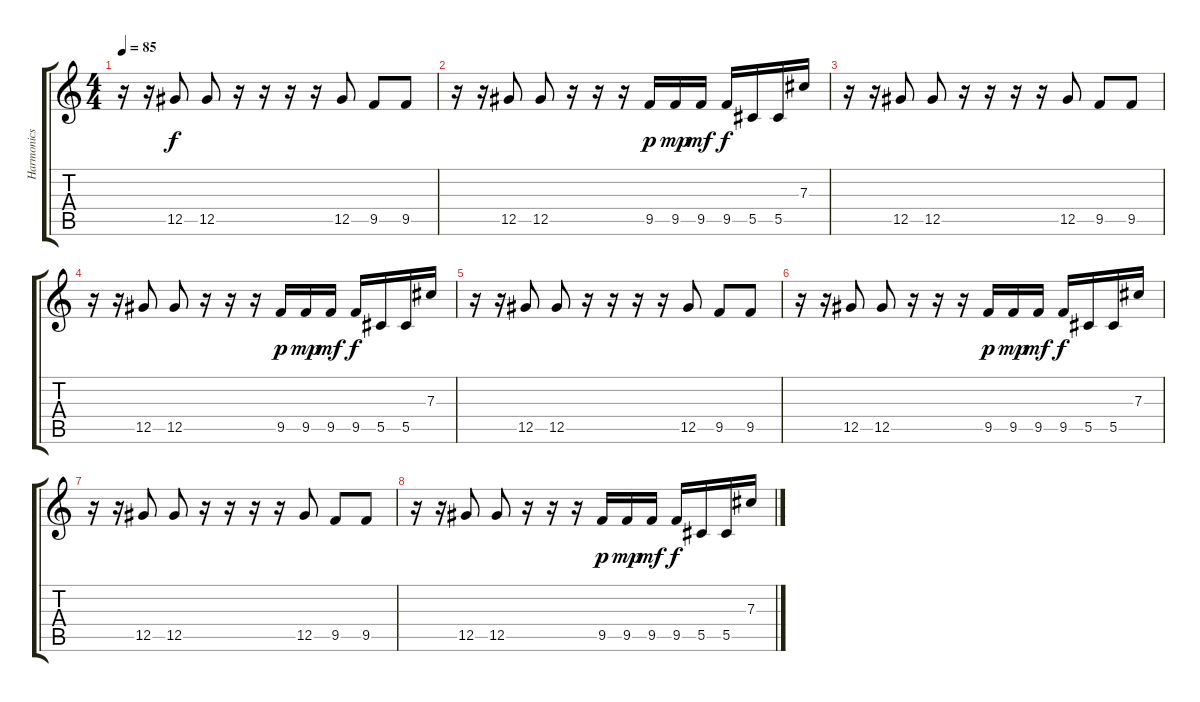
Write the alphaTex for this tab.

\track ("Harmonics Guitar" "Harmonics ") {instrument guitarharmonics}
\staff {score tabs}
\tuning (Eb4 Bb3 Gb3 Db3 Ab2 Db2) {hide}
\ts (4 4)
\tempo 85
\clef g2
\ks c
r.16{dy f} r.16 12.5.8 12.5.8 r.16 r.16 r.16 r.16 12.5.8 9.5.8 9.5.8 |
r.16 r.16 12.5.8 12.5.8 r.16 r.16 r.16 9.5.16{dy p} 9.5.16{dy mp} 9.5.16{dy mf} 9.5.16{dy f} 5.5.16 5.5.16 7.3.16 |
r.16 r.16 12.5.8 12.5.8 r.16 r.16 r.16 r.16 12.5.8 9.5.8 9.5.8 |
r.16 r.16 12.5.8 12.5.8 r.16 r.16 r.16 9.5.16{dy p} 9.5.16{dy mp} 9.5.16{dy mf} 9.5.16{dy f} 5.5.16 5.5.16 7.3.16 |
r.16 r.16 12.5.8 12.5.8 r.16 r.16 r.16 r.16 12.5.8 9.5.8 9.5.8 |
r.16 r.16 12.5.8 12.5.8 r.16 r.16 r.16 9.5.16{dy p} 9.5.16{dy mp} 9.5.16{dy mf} 9.5.16{dy f} 5.5.16 5.5.16 7.3.16 |
r.16 r.16 12.5.8 12.5.8 r.16 r.16 r.16 r.16 12.5.8 9.5.8 9.5.8 |
r.16 r.16 12.5.8 12.5.8 r.16 r.16 r.16 9.5.16{dy p} 9.5.16{dy mp} 9.5.16{dy mf} 9.5.16{dy f} 5.5.16 5.5.16 7.3.16
